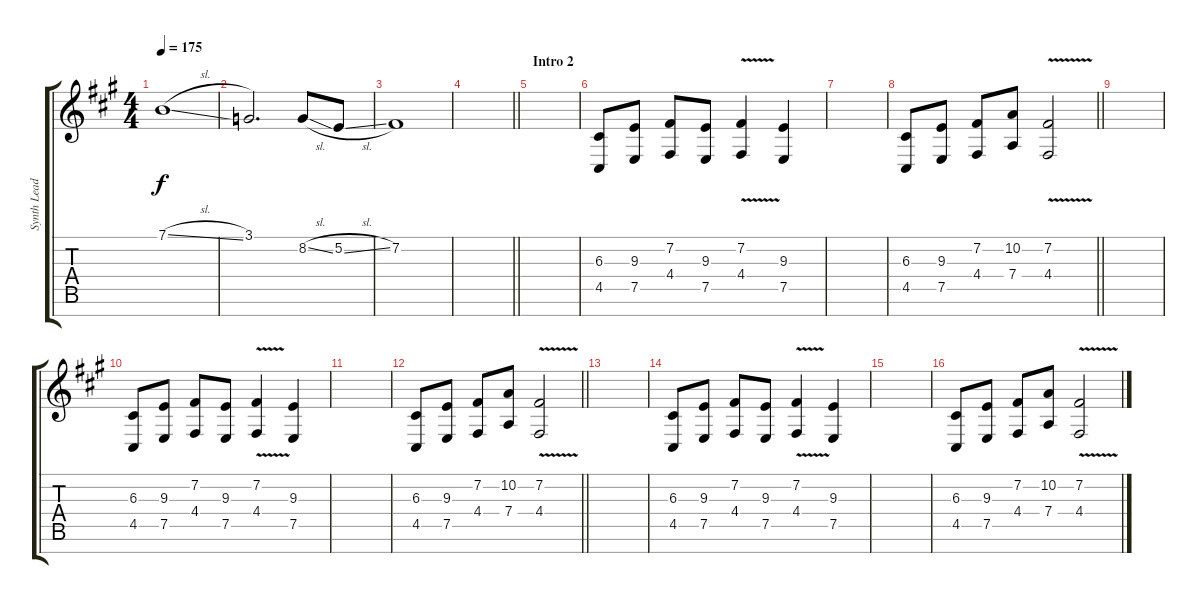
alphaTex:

\track ("Synth Lead" "Synth Lead") {instrument lead2sawtooth}
\staff {score tabs}
\tuning (E4 B3 G3 D3 A2 E2 B1) {hide}
\ts (4 4)
\tempo 175
\clef g2
\ks f#minor
7.1{sl}.1{dy f} |
3.1.2{d} 8.2{sl}.8 5.2{sl}.8 |
7.2.1 |
\barLineRight lightlight
|
\section ("" "Intro 2")
|
(6.3 4.5).8 (9.3 7.5).8 (7.2 4.4).8 (9.3 7.5).8 (7.2{v} 4.4).4 (9.3 7.5).4 |
|
\barLineRight lightlight
(6.3 4.5).8 (9.3 7.5).8 (7.2 4.4).8 (10.2 7.4).8 (7.2{v} 4.4{v}).2 |
|
(6.3 4.5).8 (9.3 7.5).8 (7.2 4.4).8 (9.3 7.5).8 (7.2{v} 4.4).4 (9.3 7.5).4 |
|
\barLineRight lightlight
(6.3 4.5).8 (9.3 7.5).8 (7.2 4.4).8 (10.2 7.4).8 (7.2{v} 4.4{v}).2 |
|
(6.3 4.5).8 (9.3 7.5).8 (7.2 4.4).8 (9.3 7.5).8 (7.2{v} 4.4).4 (9.3 7.5).4 |
|
(6.3 4.5).8 (9.3 7.5).8 (7.2 4.4).8 (10.2 7.4).8 (7.2{v} 4.4{v}).2
